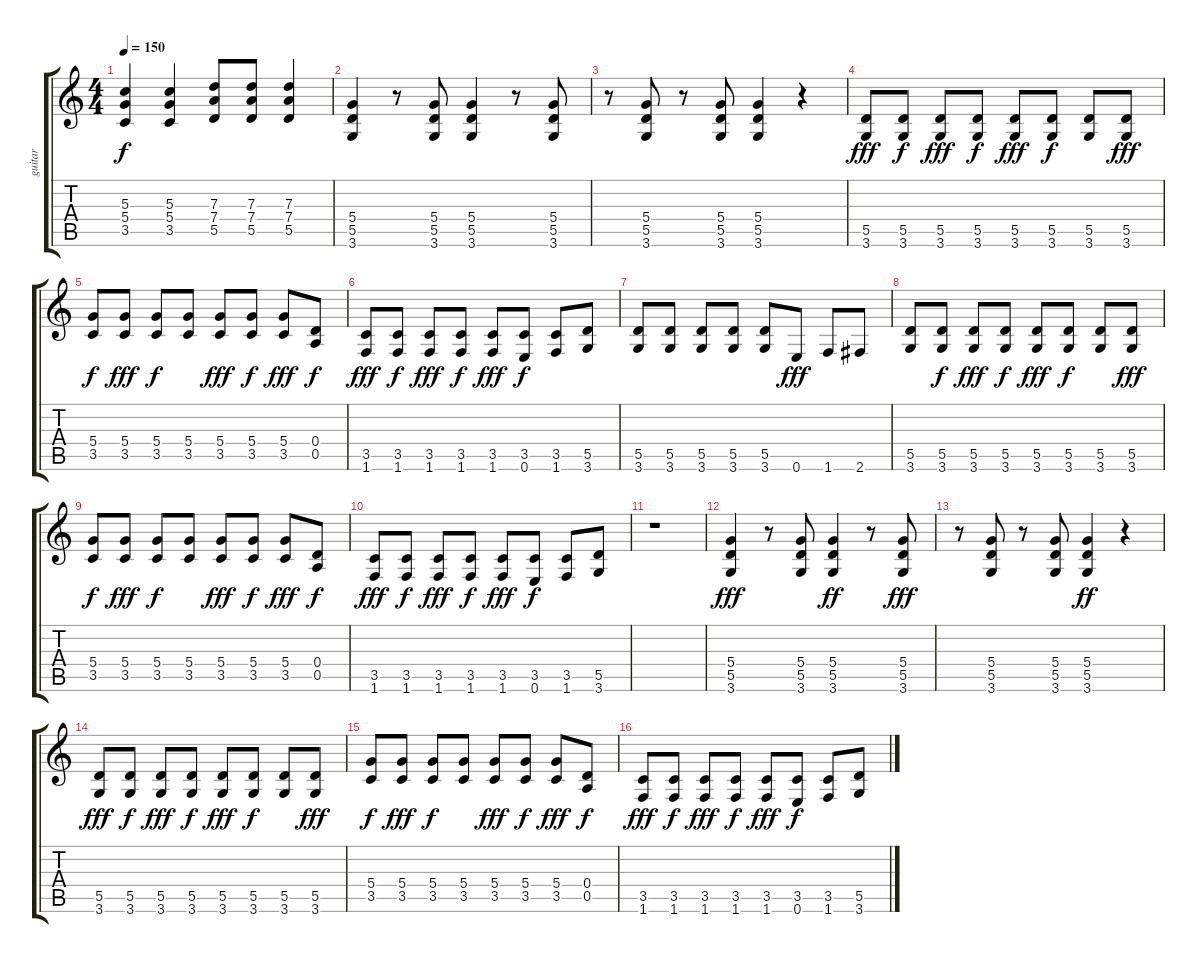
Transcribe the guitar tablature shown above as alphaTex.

\track ("guitar" "guitar") {instrument overdrivenguitar}
\staff {score tabs}
\tuning (E4 B3 G3 D3 A2 E2) {hide}
\ts (4 4)
\tempo 150
\clef g2
\ks c
(5.3{t} 5.4{t} 3.5{t}).4{dy f} (5.3 5.4 3.5).4 (7.3 7.4 5.5).8 (7.3 7.4 5.5).8 (7.3 7.4 5.5).4 |
(5.4 5.5 3.6).4 r.8 (5.4 5.5 3.6).8 (5.4 5.5 3.6).4 r.8 (5.4 5.5 3.6).8 |
r.8 (5.4 5.5 3.6).8 r.8 (5.4 5.5 3.6).8 (5.4 5.5 3.6).4 r.4 |
(5.5 3.6).8{dy fff} (5.5 3.6).8{dy f} (5.5 3.6).8{dy fff} (5.5 3.6).8{dy f} (5.5 3.6).8{dy fff} (5.5 3.6).8{dy f} (5.5 3.6).8 (5.5 3.6).8{dy fff} |
(5.4 3.5).8{dy f} (5.4 3.5).8{dy fff} (5.4 3.5).8{dy f} (5.4 3.5).8 (5.4 3.5).8{dy fff} (5.4 3.5).8{dy f} (5.4 3.5).8{dy fff} (0.4 0.5).8{dy f} |
(3.5 1.6).8{dy fff} (3.5 1.6).8{dy f} (3.5 1.6).8{dy fff} (3.5 1.6).8{dy f} (3.5 1.6).8{dy fff} (3.5 0.6).8{dy f} (3.5 1.6).8 (5.5 3.6).8 |
(5.5 3.6).8 (5.5 3.6).8 (5.5 3.6).8 (5.5 3.6).8 (5.5 3.6).8 0.6.8{dy fff} 1.6.8 2.6.8 |
(5.5 3.6).8 (5.5 3.6).8{dy f} (5.5 3.6).8{dy fff} (5.5 3.6).8{dy f} (5.5 3.6).8{dy fff} (5.5 3.6).8{dy f} (5.5 3.6).8 (5.5 3.6).8{dy fff} |
(5.4 3.5).8{dy f} (5.4 3.5).8{dy fff} (5.4 3.5).8{dy f} (5.4 3.5).8 (5.4 3.5).8{dy fff} (5.4 3.5).8{dy f} (5.4 3.5).8{dy fff} (0.4 0.5).8{dy f} |
(3.5 1.6).8{dy fff} (3.5 1.6).8{dy f} (3.5 1.6).8{dy fff} (3.5 1.6).8{dy f} (3.5 1.6).8{dy fff} (3.5 0.6).8{dy f} (3.5 1.6).8 (5.5 3.6).8 |
r.1 |
(5.4 5.5 3.6).4{dy fff} r.8 (5.4 5.5 3.6).8 (5.4 5.5 3.6).4{dy ff} r.8 (5.4 5.5 3.6).8{dy fff} |
r.8 (5.4 5.5 3.6).8 r.8 (5.4 5.5 3.6).8 (5.4 5.5 3.6).4{dy ff} r.4 |
(5.5 3.6).8{dy fff} (5.5 3.6).8{dy f} (5.5 3.6).8{dy fff} (5.5 3.6).8{dy f} (5.5 3.6).8{dy fff} (5.5 3.6).8{dy f} (5.5 3.6).8 (5.5 3.6).8{dy fff} |
(5.4 3.5).8{dy f} (5.4 3.5).8{dy fff} (5.4 3.5).8{dy f} (5.4 3.5).8 (5.4 3.5).8{dy fff} (5.4 3.5).8{dy f} (5.4 3.5).8{dy fff} (0.4 0.5).8{dy f} |
(3.5 1.6).8{dy fff} (3.5 1.6).8{dy f} (3.5 1.6).8{dy fff} (3.5 1.6).8{dy f} (3.5 1.6).8{dy fff} (3.5 0.6).8{dy f} (3.5 1.6).8 (5.5 3.6).8
